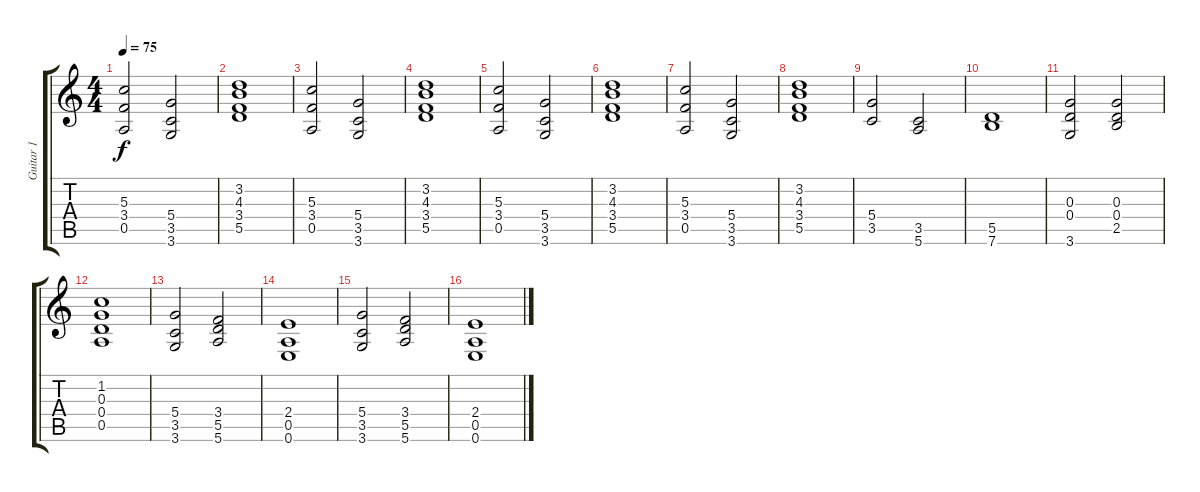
\track ("Guitar 1" "Guitar 1") {instrument acousticguitarsteel}
\staff {score tabs}
\tuning (E4 B3 G3 D3 A2 E2) {hide}
\ts (4 4)
\tempo 75
\clef g2
\ks c
(5.3 3.4 0.5).2{dy f} (5.4 3.5 3.6).2 |
(3.2 4.3 3.4 5.5).1 |
(5.3 3.4 0.5).2 (5.4 3.5 3.6).2 |
(3.2 4.3 3.4 5.5).1 |
(5.3 3.4 0.5).2 (5.4 3.5 3.6).2 |
(3.2 4.3 3.4 5.5).1 |
(5.3 3.4 0.5).2 (5.4 3.5 3.6).2 |
(3.2 4.3 3.4 5.5).1 |
(5.4 3.5).2 (3.5 5.6).2 |
(5.5 7.6).1 |
(0.3 0.4 3.6).2 (0.3 0.4 2.5).2 |
(1.2 0.3 0.4 0.5).1 |
(5.4 3.5 3.6).2 (3.4 5.5 5.6).2 |
(2.4 0.5 0.6).1 |
(5.4 3.5 3.6).2 (3.4 5.5 5.6).2 |
(2.4 0.5 0.6).1
